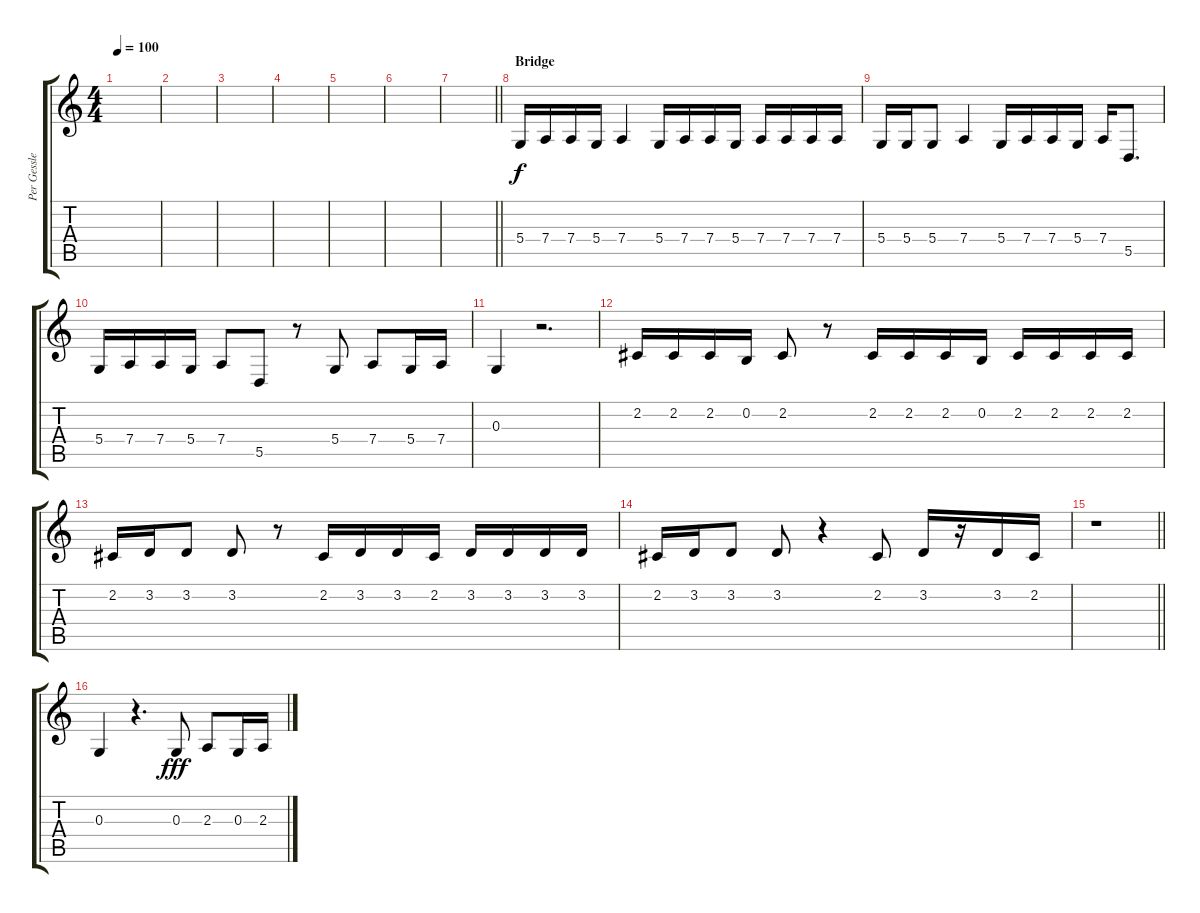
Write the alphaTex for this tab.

\track ("Per Gessle" "Per Gessle") {instrument baritonesax}
\staff {score tabs}
\tuning (E4 B3 G3 D3 A2 E2) {hide}
\ts (4 4)
\tempo 100
\clef g2
\ks c
|
|
|
|
|
|
\barLineRight lightlight
|
\section ("" "Bridge")
5.4.16{dy f} 7.4.16 7.4.16 5.4.16 7.4.4 5.4.16 7.4.16 7.4.16 5.4.16 7.4.16 7.4.16 7.4.16 7.4.16 |
5.4.16 5.4.16 5.4.8 7.4.4 5.4.16 7.4.16 7.4.16 5.4.16 7.4.16 5.5.8{d} |
5.4.16 7.4.16 7.4.16 5.4.16 7.4.8 5.5.8 r.8 5.4.8 7.4.8 5.4.16 7.4.16 |
0.3.4 r.2{d} |
2.2.16 2.2.16 2.2.16 0.2.16 2.2.8 r.8 2.2.16 2.2.16 2.2.16 0.2.16 2.2.16 2.2.16 2.2.16 2.2.16 |
2.2.16 3.2.16 3.2.8 3.2.8 r.8 2.2.16 3.2.16 3.2.16 2.2.16 3.2.16 3.2.16 3.2.16 3.2.16 |
2.2.16 3.2.16 3.2.8 3.2.8 r.4 2.2.8 3.2.16 r.16 3.2.16 2.2.16 |
\barLineRight lightlight
r.1 |
0.3.4 r.4{d} 0.3.8{dy fff} 2.3.8 0.3.16 2.3.16
